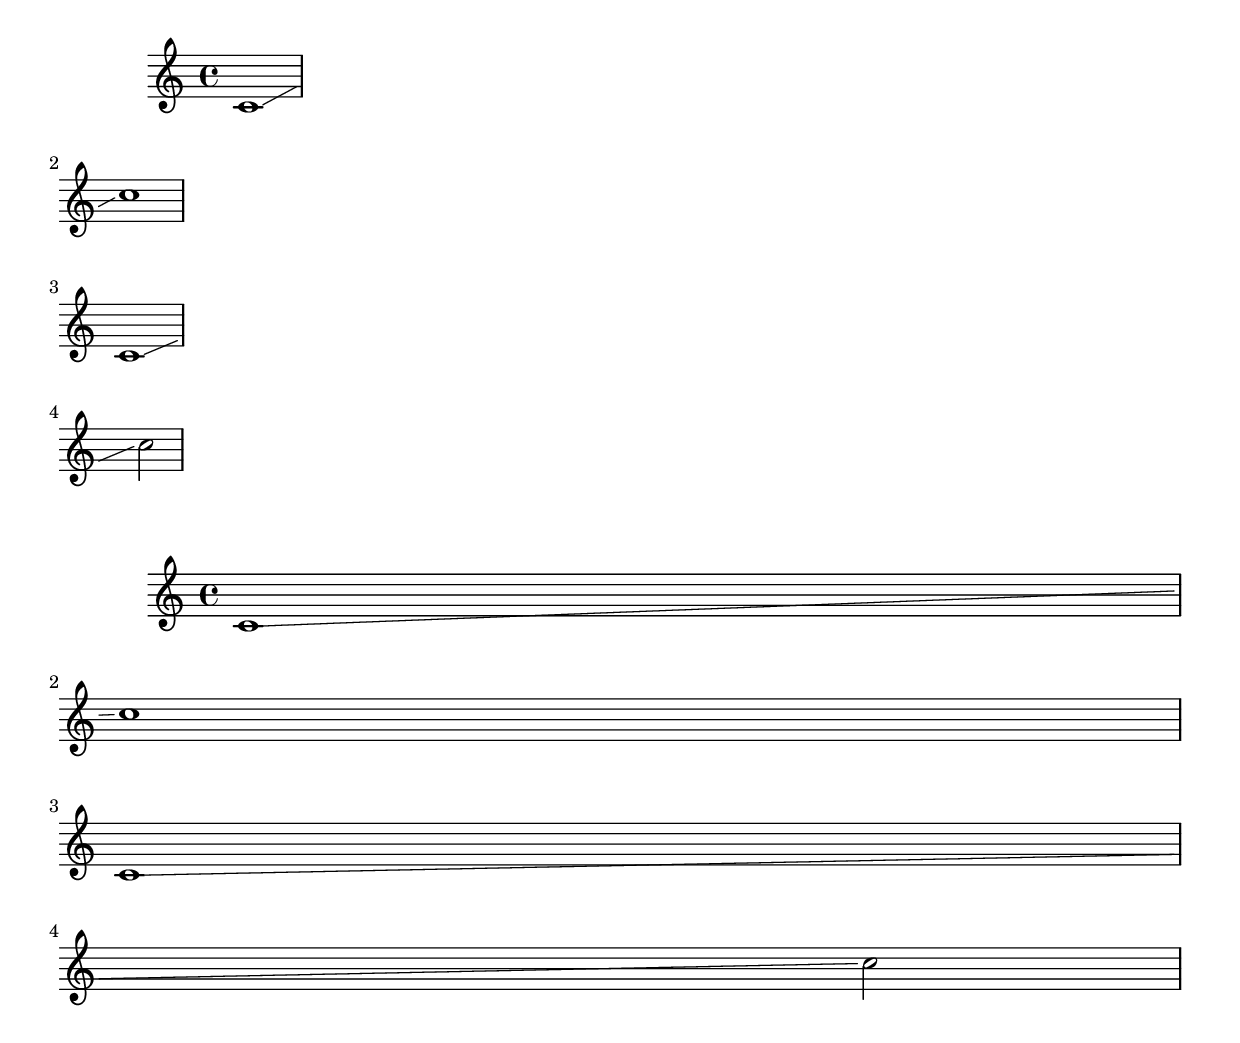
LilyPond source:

\version "2.13.57"

\header {
  texidoc = "Broken glissandi anticipate the pitch on the next line."
}

\score {
 \relative c' {
   \override Glissando #'after-line-breaking = ##t
   \override Glissando #'breakable = ##t
   c1\glissando
   \break
   c'1
   \break
   c,1\glissando
   \break
   s2 c'2
 }
 \layout {
   ragged-right = ##t
 }
}

\score {
 \relative c' {
   \override Glissando #'after-line-breaking = ##t
   \override Glissando #'breakable = ##t
   c1\glissando
   \break
   c'1
   \break
   c,1\glissando
   \break
   s2 c'2
 }
}
